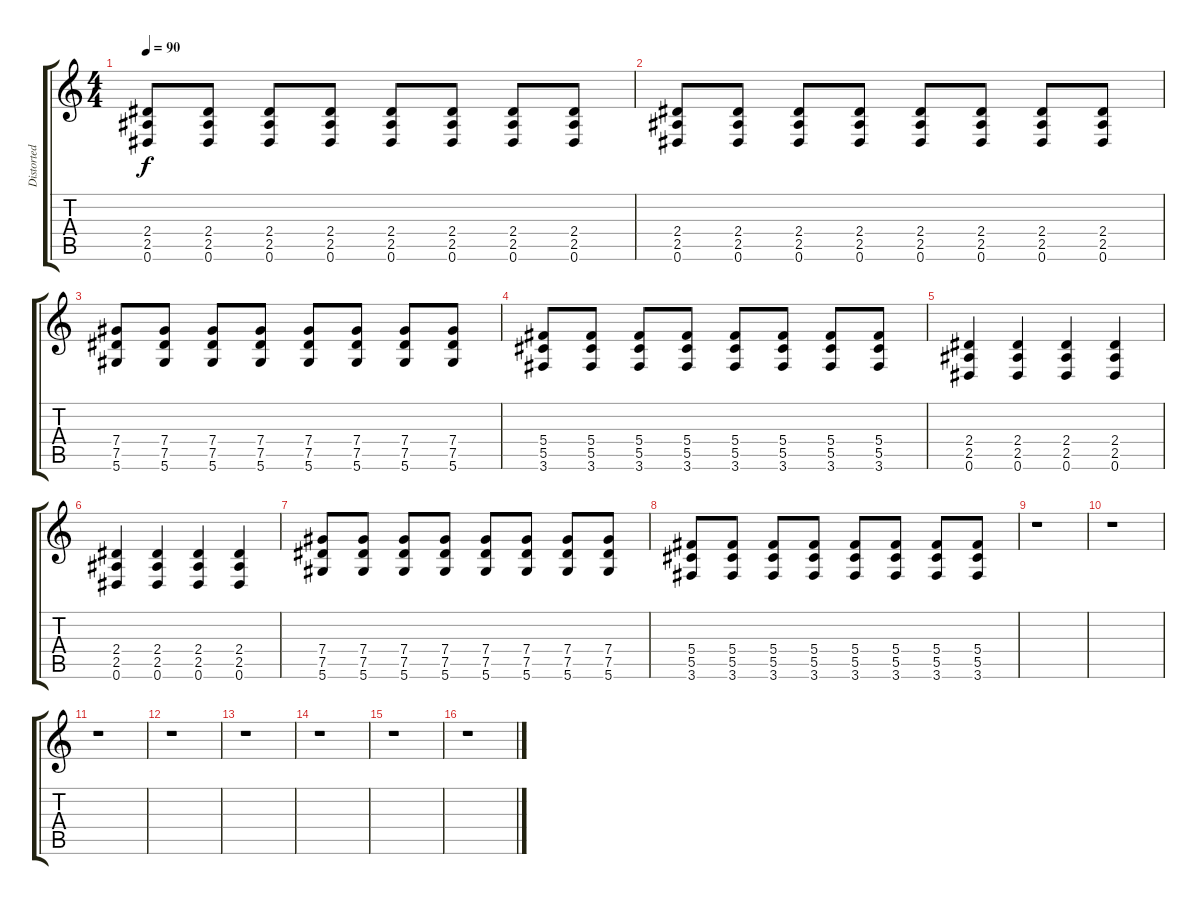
\track ("Distorted Guitar" "Distorted ") {instrument distortionguitar}
\staff {score tabs}
\tuning (Eb4 Bb3 Gb3 Db3 Ab2 Eb2) {hide}
\ts (4 4)
\tempo 90
\clef g2
\ks c
(2.4 2.5 0.6).8{dy f} (2.4 2.5 0.6).8 (2.4 2.5 0.6).8 (2.4 2.5 0.6).8 (2.4 2.5 0.6).8 (2.4 2.5 0.6).8 (2.4 2.5 0.6).8 (2.4 2.5 0.6).8 |
(2.4 2.5 0.6).8 (2.4 2.5 0.6).8 (2.4 2.5 0.6).8 (2.4 2.5 0.6).8 (2.4 2.5 0.6).8 (2.4 2.5 0.6).8 (2.4 2.5 0.6).8 (2.4 2.5 0.6).8 |
(7.4 7.5 5.6).8 (7.4 7.5 5.6).8 (7.4 7.5 5.6).8 (7.4 7.5 5.6).8 (7.4 7.5 5.6).8 (7.4 7.5 5.6).8 (7.4 7.5 5.6).8 (7.4 7.5 5.6).8 |
(5.4 5.5 3.6).8 (5.4 5.5 3.6).8 (5.4 5.5 3.6).8 (5.4 5.5 3.6).8 (5.4 5.5 3.6).8 (5.4 5.5 3.6).8 (5.4 5.5 3.6).8 (5.4 5.5 3.6).8 |
(2.4 2.5 0.6).4 (2.4 2.5 0.6).4 (2.4 2.5 0.6).4 (2.4 2.5 0.6).4 |
(2.4 2.5 0.6).4 (2.4 2.5 0.6).4 (2.4 2.5 0.6).4 (2.4 2.5 0.6).4 |
(7.4 7.5 5.6).8 (7.4 7.5 5.6).8 (7.4 7.5 5.6).8 (7.4 7.5 5.6).8 (7.4 7.5 5.6).8 (7.4 7.5 5.6).8 (7.4 7.5 5.6).8 (7.4 7.5 5.6).8 |
(5.4 5.5 3.6).8 (5.4 5.5 3.6).8 (5.4 5.5 3.6).8 (5.4 5.5 3.6).8 (5.4 5.5 3.6).8 (5.4 5.5 3.6).8 (5.4 5.5 3.6).8 (5.4 5.5 3.6).8 |
r.1 |
r.1 |
r.1 |
r.1 |
r.1 |
r.1 |
r.1 |
r.1
